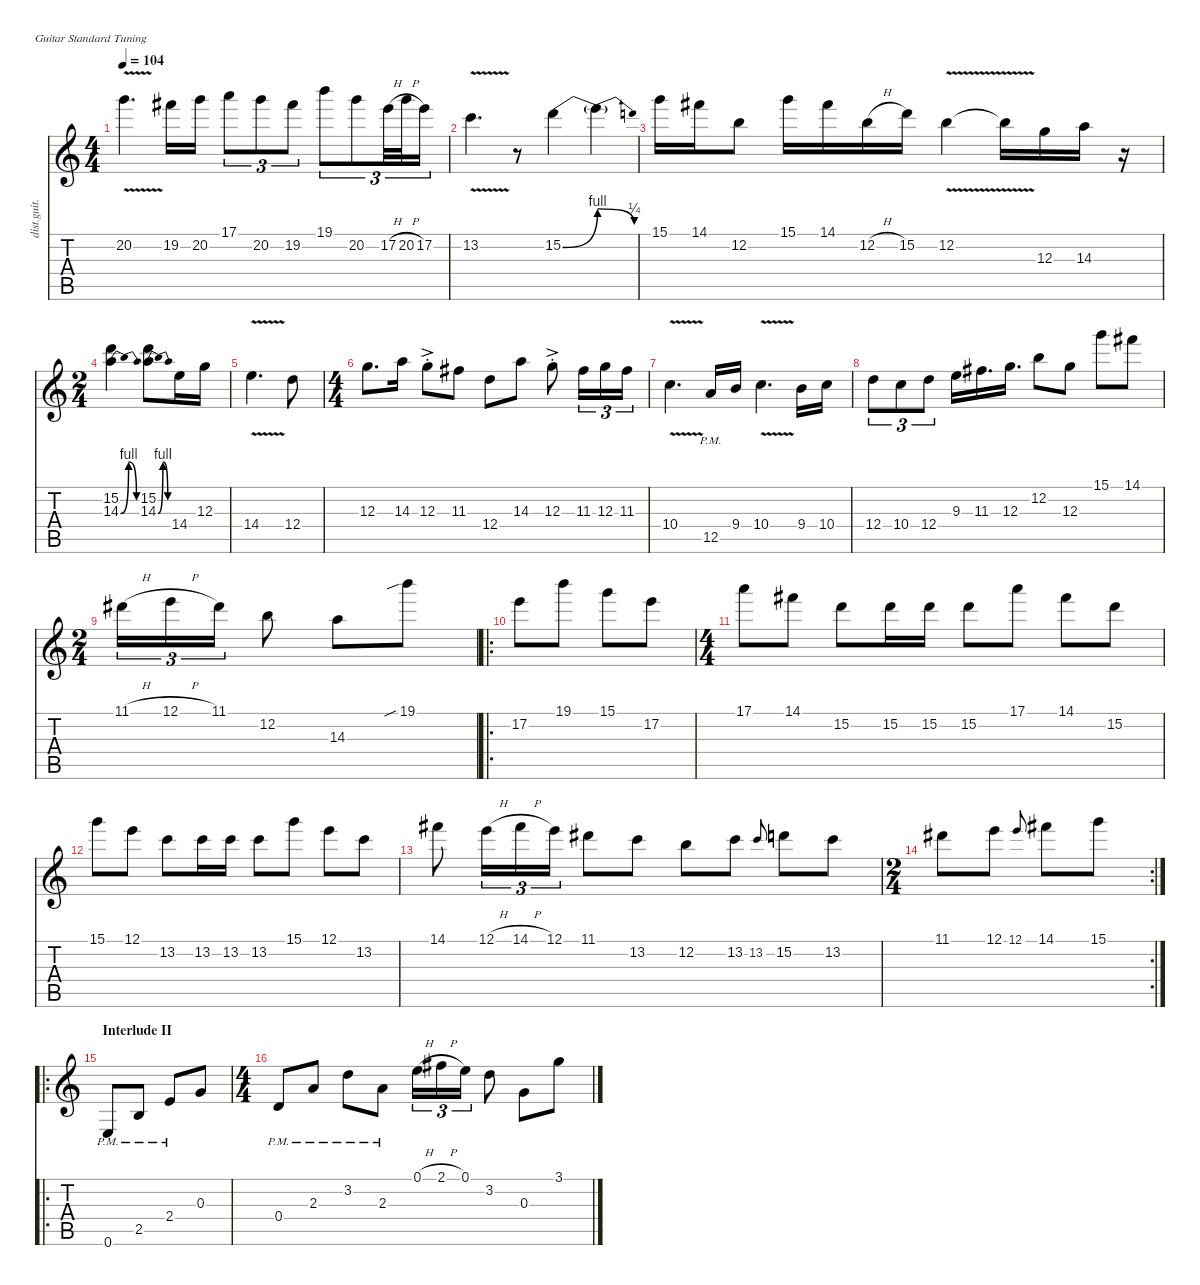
\defaultSystemsLayout 4
\hideDynamics
\bracketExtendMode nobrackets
\track ("Rhythm Guitar (James)" "dist.guit.") {instrument distortionguitar}
\staff {score tabs}
\tuning (E4 B3 G3 D3 A2 E2)
\ts (4 4)
\beaming (8 2 2 2 2)
\tempo 104
\clef g2
\ks c
20.2{v}.4{d dy mf beam Down} 19.2{acc #}.16{beam Down} 20.2.16{beam Down} 17.1.8{tu (3 2) beam Down} 20.2.8{tu (3 2) beam Down} 19.2{acc #}.8{tu (3 2) beam Down} 19.1.8{tu (3 2) beam Down} 20.2.8{tu (3 2) beam Down} 17.2{h}.32{tu (3 2) beam Down} 20.2{h}.32{tu (3 2) beam Down} 17.2.16{tu (3 2) beam Down} |
13.2{v}.4{d beam Down} r.8{beam Down} 15.2{be (bend 0 0 60 4)}.4{beam Down} 15.2{be (release 0 4 45 1) t}.4{beam Down} |
15.1.16{beam Down} 14.1{acc #}.16{beam Down} 12.2.8{beam Down} 15.1.16{beam Down} 14.1{acc #}.16{beam Down} 12.2{h}.16{beam Down} 15.2.16{beam Down} 12.2{v}.4{beam Down} 12.2{v t}.16{beam Down} 12.3.16{beam Down} 14.3.16{beam Down} r.16{beam Down} |
\ts (2 4)
\beaming (8 2 2 2 2)
(15.2 14.3{be (bendrelease 0 0 15 4 30 4 45 0)}).4{beam Down} (15.2 14.3{be (bendrelease 0 0 15 4 30 4 45 0)}).8{beam Down} 14.4.16{beam Down} 12.3.16{beam Down} |
14.4{v}.4{d beam Down} 12.4.8{beam Down} |
\ts (4 4)
\beaming (8 2 2 2 2)
12.3.8{d beam Down} 14.3.16{beam Down} 12.3{ac st}.8{dy mp beam Down} 11.3{acc #}.8{dy mf beam Down} 12.4.8{beam Down} 14.3.8{beam Down} 12.3{ac st}.8{dy mp beam Down} 11.3{acc #}.16{tu (3 2) dy mf beam Down} 12.3.16{tu (3 2) beam Down} 11.3{acc #}.16{tu (3 2) beam Down} |
10.4{v}.4{d beam Down} 12.5{pm}.16{beam Up} 9.4.16{beam Up} 10.4{v}.4{d beam Down} 9.4.16{beam Down} 10.4.16{beam Down} |
12.4.8{tu (3 2) beam Down} 10.4.8{tu (3 2) beam Down} 12.4.8{tu (3 2) beam Down} 9.3.16{beam Down} 11.3{acc #}.16{d beam Down} 12.3.16{d beam Down} 12.2.8{beam Down} 12.3.8{beam Down} 15.1.8{beam Down} 14.1{acc #}.8{beam Down} |
\ts (2 4)
\beaming (8 2 2 2 2)
11.1{h acc #}.16{tu (3 2) beam Down} 12.1{h}.16{tu (3 2) beam Down} 11.1{acc #}.16{tu (3 2) beam Down} 12.2.8{beam Down} 14.3.8{beam Down} 19.1{sib}.8{beam Down} |
\ro
17.2.8{beam Down} 19.1.8{beam Down} 15.1.8{beam Down} 17.2.8{beam Down} |
\ts (4 4)
\beaming (8 2 2 2 2)
17.1.8{beam Down} 14.1{acc #}.8{beam Down} 15.2.8{beam Down} 15.2.16{beam Down} 15.2.16{beam Down} 15.2.8{beam Down} 17.1.8{beam Down} 14.1{acc #}.8{beam Down} 15.2.8{beam Down} |
15.1.8{beam Down} 12.1.8{beam Down} 13.2.8{beam Down} 13.2.16{beam Down} 13.2.16{beam Down} 13.2.8{beam Down} 15.1.8{beam Down} 12.1.8{beam Down} 13.2.8{beam Down} |
14.1{acc #}.8{beam Down} 12.1{h}.16{tu (3 2) beam Down} 14.1{h acc #}.16{tu (3 2) beam Down} 12.1.16{tu (3 2) beam Down} 11.1{acc #}.8{beam Down} 13.2.8{beam Down} 12.2.8{beam Down} 13.2.8{beam Down} 13.2.8{gr onbeat dy mp beam Up} 15.2.8{dy mf beam Down} 13.2.8{beam Down} |
\rc 2
\ts (2 4)
\beaming (8 2 2 2 2)
11.1{acc #}.8{beam Down} 12.1.8{beam Down} 12.1.8{gr onbeat dy mp beam Up} 14.1{acc #}.8{dy mf beam Down} 15.1.8{beam Down} |
\ro
\section ("" "Interlude II")
0.6{pm}.8{beam Up} 2.5{pm}.8{beam Up} 2.4{pm}.8{beam Up} 0.3.8{beam Up} |
\ts (4 4)
\beaming (8 2 2 2 2)
0.4{pm}.8{beam Up} 2.3{pm}.8{beam Up} 3.2{pm}.8{beam Down} 2.3{pm}.8{beam Down} 0.1{h}.16{tu (3 2) beam Down} 2.1{h acc #}.16{tu (3 2) beam Down} 0.1.16{tu (3 2) beam Down} 3.2.8{beam Down} 0.3.8{beam Down} 3.1.8{beam Down}
